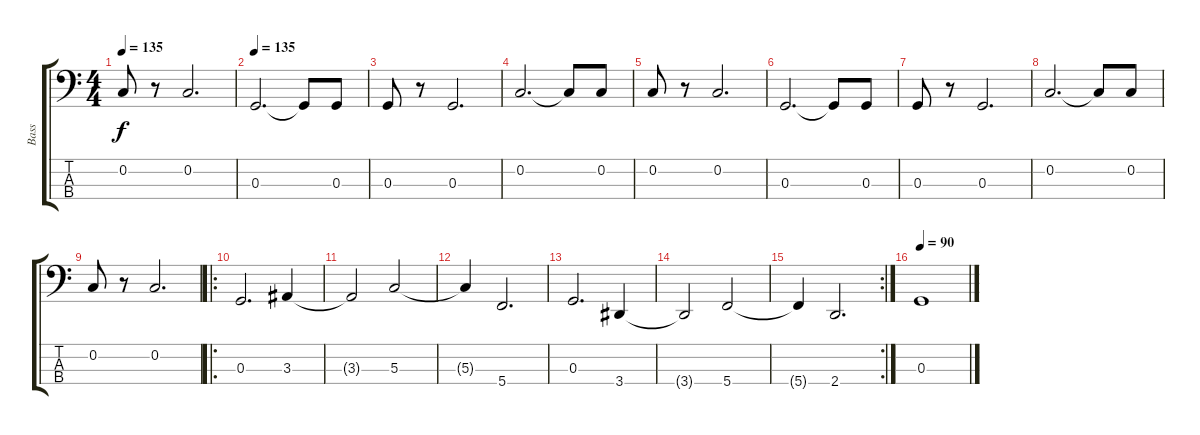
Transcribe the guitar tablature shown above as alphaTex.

\track ("Bass" "Bass") {instrument electricbasspick bank 1}
\staff {score tabs}
\tuning (F2 C2 G1 C1) {hide}
\ts (4 4)
\tempo 135
\clef f4
\ks c
0.2.8{dy f} r.8 0.2.2{d} |
\tempo 135
0.3.2{d} 0.3{t}.8 0.3.8 |
0.3.8 r.8 0.3.2{d} |
0.2.2{d} 0.2{t}.8 0.2.8 |
0.2.8 r.8 0.2.2{d} |
0.3.2{d} 0.3{t}.8 0.3.8 |
0.3.8 r.8 0.3.2{d} |
0.2.2{d} 0.2{t}.8 0.2.8 |
0.2.8 r.8 0.2.2{d} |
\ro
0.3.2{d} 3.3.4 |
3.3{t}.2 5.3.2 |
5.3{t}.4 5.4.2{d} |
0.3.2{d} 3.4.4 |
3.4{t}.2 5.4.2 |
\rc 2
5.4{t}.4 2.4.2{d} |
\tempo 90
0.3.1
